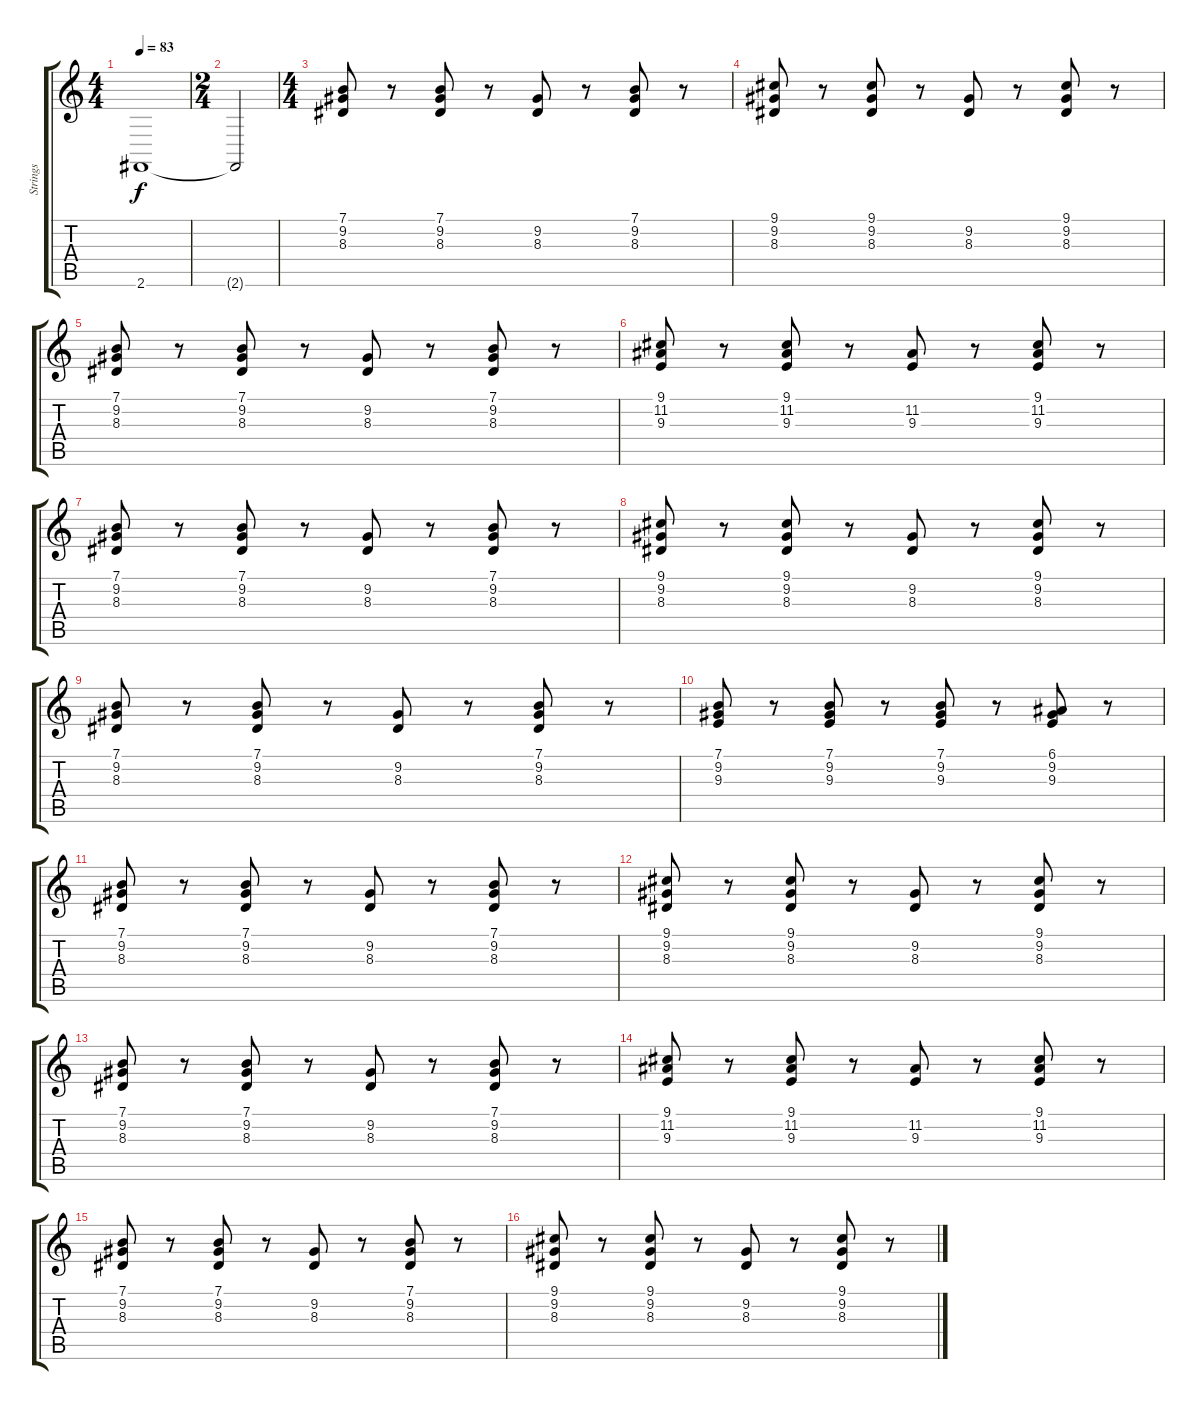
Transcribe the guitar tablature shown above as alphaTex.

\track ("Strings" "Strings") {instrument synthstrings1}
\staff {score tabs}
\tuning (E4 B3 G3 D3 A2 E2) {hide}
\ts (4 4)
\tempo 83
\clef g2
\ks c
2.6{t}.1{dy f} |
\ts (2 4)
2.6{t}.2 |
\ts (4 4)
(7.1 9.2 8.3).8{volume 12} r.8 (7.1 9.2 8.3).8 r.8 (9.2 8.3).8 r.8 (7.1 9.2 8.3).8 r.8 |
(9.1 9.2 8.3).8 r.8 (9.1 9.2 8.3).8 r.8 (9.2 8.3).8 r.8 (9.1 9.2 8.3).8 r.8 |
(7.1 9.2 8.3).8 r.8 (7.1 9.2 8.3).8 r.8 (9.2 8.3).8 r.8 (7.1 9.2 8.3).8 r.8 |
(9.1 11.2 9.3).8 r.8 (9.1 11.2 9.3).8 r.8 (11.2 9.3).8 r.8 (9.1 11.2 9.3).8 r.8 |
(7.1 9.2 8.3).8 r.8 (7.1 9.2 8.3).8 r.8 (9.2 8.3).8 r.8 (7.1 9.2 8.3).8 r.8 |
(9.1 9.2 8.3).8 r.8 (9.1 9.2 8.3).8 r.8 (9.2 8.3).8 r.8 (9.1 9.2 8.3).8 r.8 |
(7.1 9.2 8.3).8 r.8 (7.1 9.2 8.3).8 r.8 (9.2 8.3).8 r.8 (7.1 9.2 8.3).8 r.8 |
(7.1 9.2 9.3).8 r.8 (7.1 9.2 9.3).8 r.8 (7.1 9.2 9.3).8 r.8 (6.1 9.2 9.3).8 r.8 |
(7.1 9.2 8.3).8 r.8 (7.1 9.2 8.3).8 r.8 (9.2 8.3).8 r.8 (7.1 9.2 8.3).8 r.8 |
(9.1 9.2 8.3).8 r.8 (9.1 9.2 8.3).8 r.8 (9.2 8.3).8 r.8 (9.1 9.2 8.3).8 r.8 |
(7.1 9.2 8.3).8 r.8 (7.1 9.2 8.3).8 r.8 (9.2 8.3).8 r.8 (7.1 9.2 8.3).8 r.8 |
(9.1 11.2 9.3).8 r.8 (9.1 11.2 9.3).8 r.8 (11.2 9.3).8 r.8 (9.1 11.2 9.3).8 r.8 |
(7.1 9.2 8.3).8 r.8 (7.1 9.2 8.3).8 r.8 (9.2 8.3).8 r.8 (7.1 9.2 8.3).8 r.8 |
(9.1 9.2 8.3).8 r.8 (9.1 9.2 8.3).8 r.8 (9.2 8.3).8 r.8 (9.1 9.2 8.3).8 r.8
